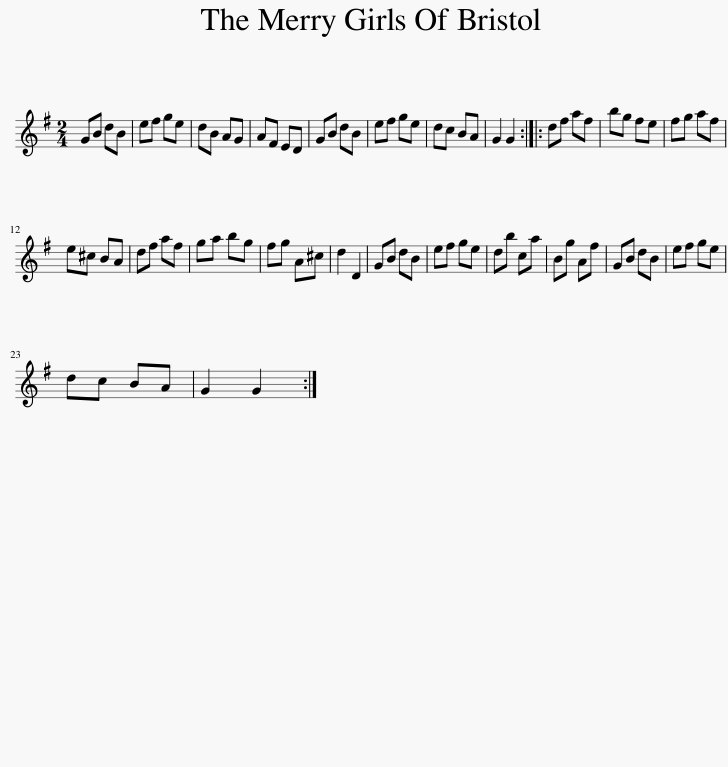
X:1
L:1/8
M:2/4
I:linebreak $
K:G
V:1 treble
V:1
 GB dB | ef ge | dB AG | AF ED | GB dB | %5
 ef ge | dc BA | G2 G2 :: df af | bg fe | %10
 fg af |$ e^c BA | df af | ga bg | fg A^c | %15
 d2 D2 | GB dB | ef ge | db ca | Bg Af | %20
 GB dB | ef ge |$ dc BA | G2 G2 :| %24
